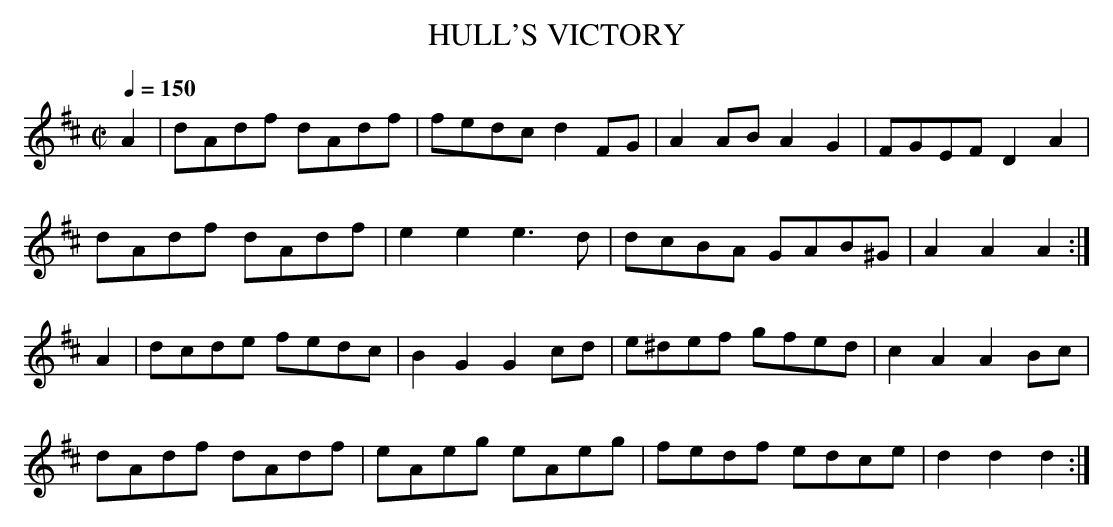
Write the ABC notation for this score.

X:1
T:HULL'S VICTORY
Q:1/4=150
M:C|
L:1/8
K:D
A2|dAdf dAdf|fedc d2FG|A2AB A2G2|FGEF D2A2|
dAdf dAdf|e2e2e3d|dcBA GAB^G|A2A2A2:|
A2|dcde fedc|B2G2G2cd|e^def gfed|c2A2A2Bc|
dAdf dAdf|eAeg eAeg|fedf edce|d2d2d2:|
